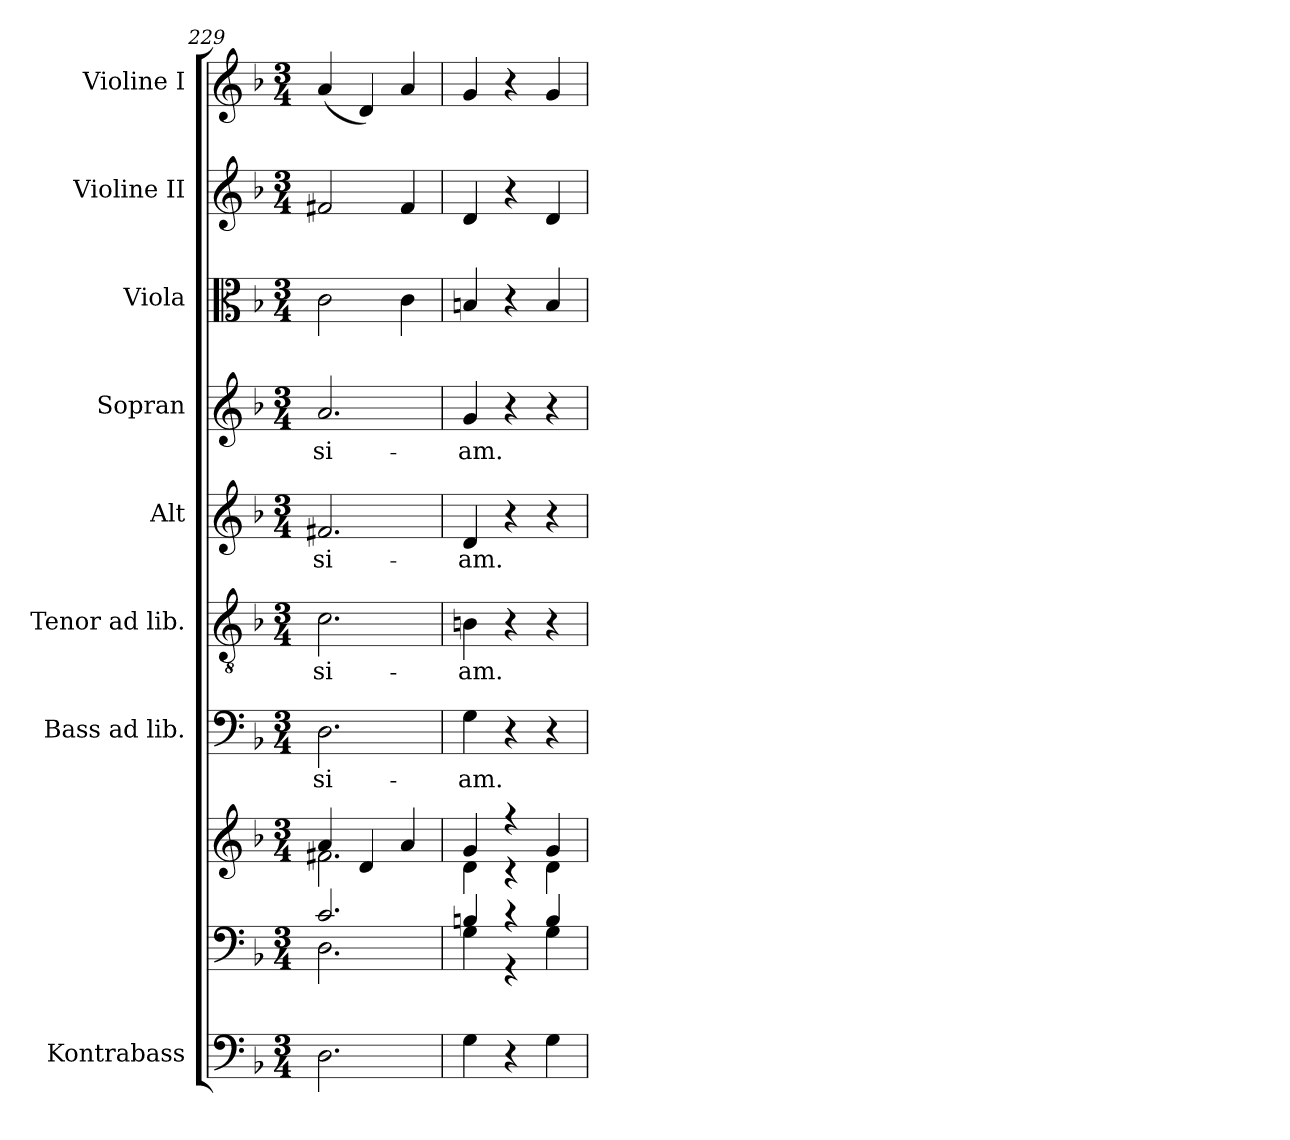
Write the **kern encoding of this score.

**kern	**kern	**kern	**kern	**text	**kern	**text	**kern	**text	**kern	**text	**kern	**kern	**kern
*part9	*part8	*part8	*part7	*part7	*part6	*part6	*part5	*part5	*part4	*part4	*part3	*part2	*part1
*staff10	*staff9	*staff8	*staff7	*staff7	*staff6	*staff6	*staff5	*staff5	*staff4	*staff4	*staff3	*staff2	*staff1
*I"Kontrabass	*	*	*I"Bass ad lib.	*	*I"Tenor ad lib.	*	*I"Alt	*	*I"Sopran	*	*I"Viola	*I"Violine II	*I"Violine I
*I'Kb.	*	*	*I'B.	*	*I'T.	*	*I'A.	*	*I'S.	*	*I'Vla.	*I'Vl. II	*I'Vl. I
*clefF4	*clefF4	*clefG2	*clefF4	*	*clefGv2	*	*clefG2	*	*clefG2	*	*clefC3	*clefG2	*clefG2
*ITrd7c12	*	*	*	*	*	*	*	*	*	*	*	*	*
*k[b-]	*k[b-]	*k[b-]	*k[b-]	*	*k[b-]	*	*k[b-]	*	*k[b-]	*	*k[b-]	*k[b-]	*k[b-]
*F:	*F:	*F:	*F:	*	*F:	*	*F:	*	*F:	*	*F:	*F:	*F:
*M3/4	*M3/4	*M3/4	*M3/4	*	*M3/4	*	*M3/4	*	*M3/4	*	*M3/4	*M3/4	*M3/4
=229	=229	=229	=229	=229	=229	=229	=229	=229	=229	=229	=229	=229	=229
*	*^	*^	*	*	*	*	*	*	*	*	*	*	*
!	!	!	!	!	!	!LO:LY:b	!	!LO:LY:b	!	!LO:LY:b	!	!LO:LY:b	!	!	!
2.DD\	2.c/	2.D\	4a/	2.f#X\	2.D\	-si-	2.c\	-si-	2.f#X/	-si-	2.a/	-si-	2c\	2f#X/	(<4a/
.	.	.	4d/	.	.	.	.	.	.	.	.	.	.	.	4d/)
.	.	.	4a/	.	.	.	.	.	.	.	.	.	4c\	4f#/	4a/
=230	=230	=230	=230	=230	=230	=230	=230	=230	=230	=230	=230	=230	=230	=230	=230
!	!	!	!	!	!	!LO:LY:b	!	!LO:LY:b	!	!LO:LY:b	!	!LO:LY:b	!	!	!
4GG\	4Bn/	4G\	4g/	4d\	4G\	-am.	4Bn\	-am.	4d/	-am.	4g/	-am.	4Bn/	4d/	4g/
4r	4r	4r	4r	4r	4r	.	4r	.	4r	.	4r	.	4r	4r	4r
4GG\	4B/	4G\	4g/	4d\	4r	.	4r	.	4r	.	4r	.	4B/	4d/	4g/
*	*v	*v	*	*	*	*	*	*	*	*	*	*	*	*	*
*	*	*v	*v	*	*	*	*	*	*	*	*	*	*	*
=	=	=	=	=	=	=	=	=	=	=	=	=	=
*-	*-	*-	*-	*-	*-	*-	*-	*-	*-	*-	*-	*-	*-
